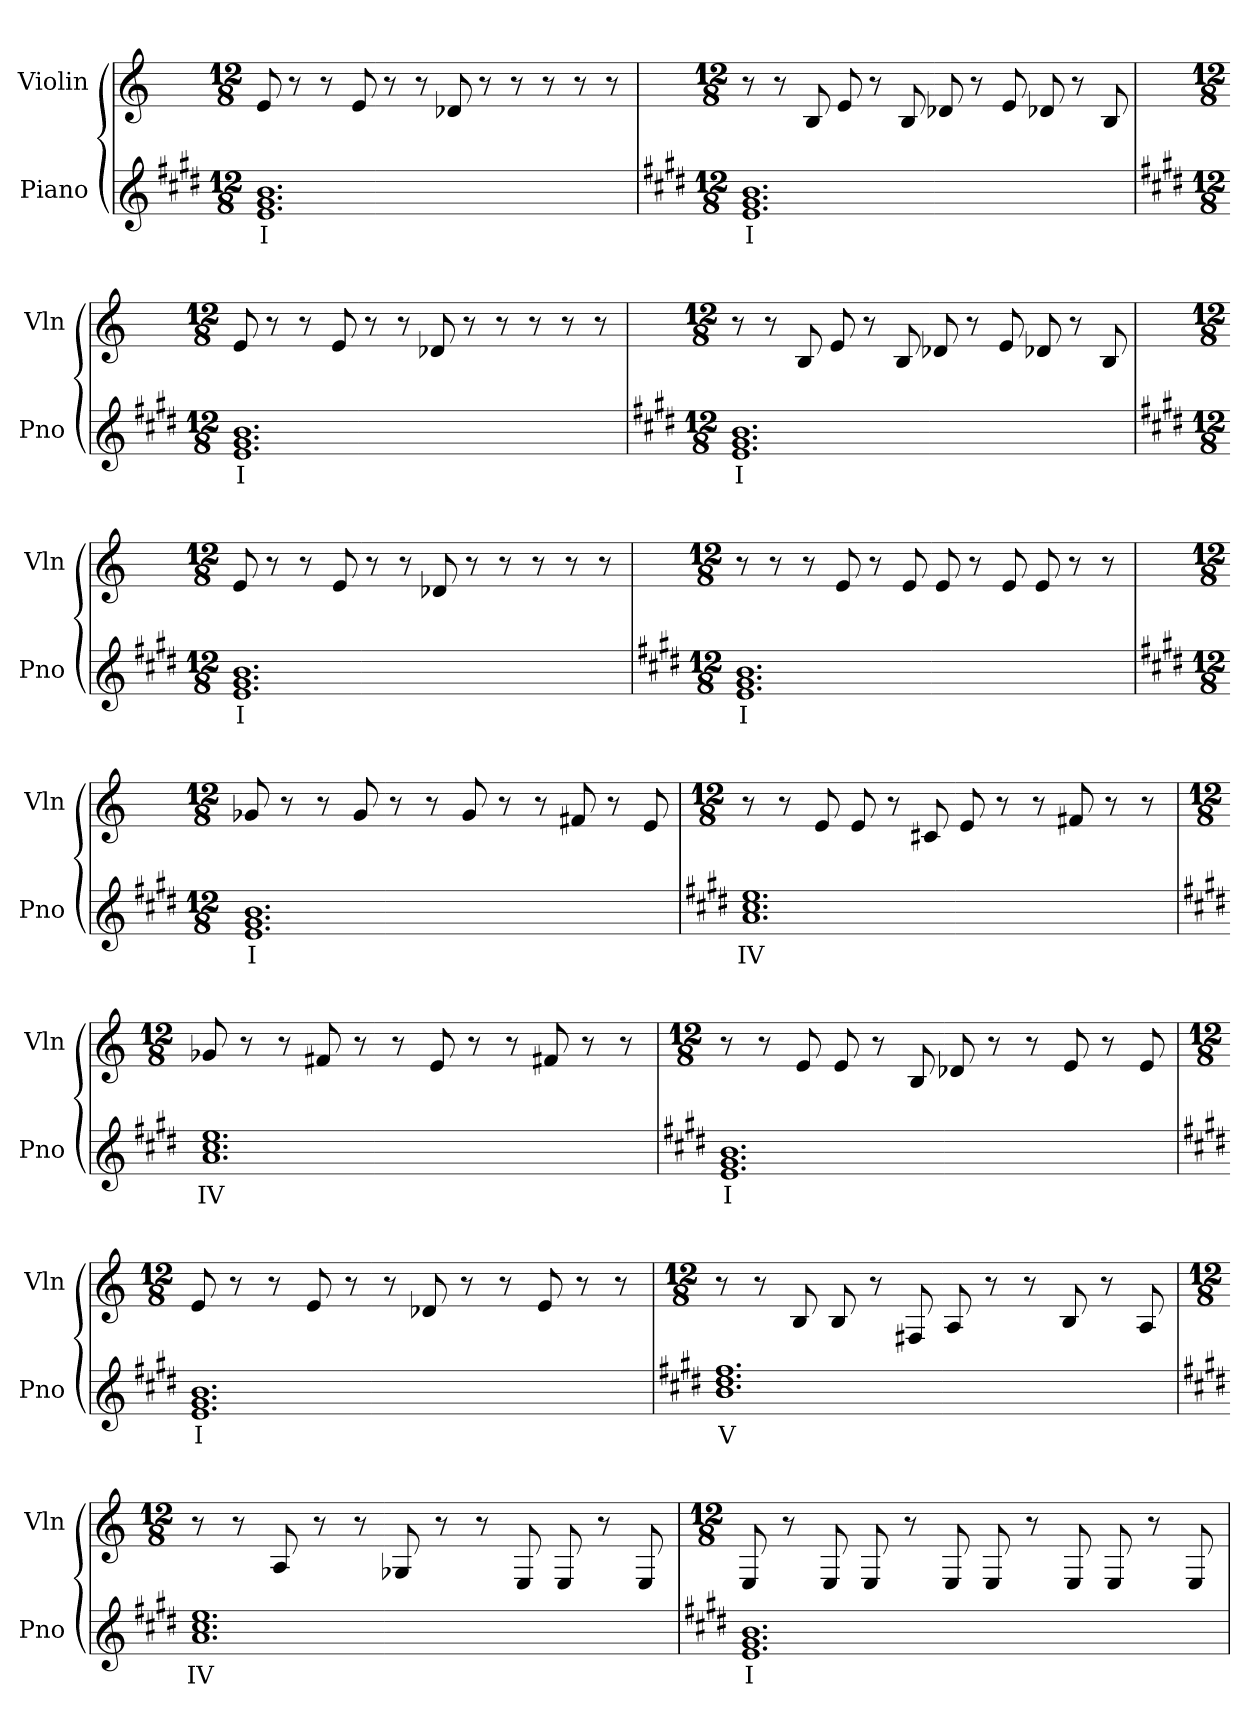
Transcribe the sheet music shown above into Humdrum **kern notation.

**kern	**text	**kern
*part2	*part2	*part1
*staff2	*staff2	*staff1
*I"Piano	*	*I"Violin
*I'Pno	*	*I'Vln
*k[f#c#g#d#]	*	*
*E:	*	*
*M12/8	*	*M12/8
=	=	=
1.e 1.g# 1.b	I	8e
.	.	8r
.	.	8r
.	.	8e
.	.	8r
.	.	8r
.	.	8d-X
.	.	8r
.	.	8r
.	.	8r
.	.	8r
.	.	8r
=	=	=
*k[f#c#g#d#]	*	*
*E:	*	*
*M12/8	*	*M12/8
1.e 1.g# 1.b	I	8r
.	.	8r
.	.	8B
.	.	8e
.	.	8r
.	.	8B
.	.	8d-X
.	.	8r
.	.	8e
.	.	8d-X
.	.	8r
.	.	8B
=	=	=
*k[f#c#g#d#]	*	*
*E:	*	*
*M12/8	*	*M12/8
1.e 1.g# 1.b	I	8e
.	.	8r
.	.	8r
.	.	8e
.	.	8r
.	.	8r
.	.	8d-X
.	.	8r
.	.	8r
.	.	8r
.	.	8r
.	.	8r
=	=	=
*k[f#c#g#d#]	*	*
*E:	*	*
*M12/8	*	*M12/8
1.e 1.g# 1.b	I	8r
.	.	8r
.	.	8B
.	.	8e
.	.	8r
.	.	8B
.	.	8d-X
.	.	8r
.	.	8e
.	.	8d-X
.	.	8r
.	.	8B
=	=	=
*k[f#c#g#d#]	*	*
*E:	*	*
*M12/8	*	*M12/8
1.e 1.g# 1.b	I	8e
.	.	8r
.	.	8r
.	.	8e
.	.	8r
.	.	8r
.	.	8d-X
.	.	8r
.	.	8r
.	.	8r
.	.	8r
.	.	8r
=	=	=
*k[f#c#g#d#]	*	*
*E:	*	*
*M12/8	*	*M12/8
1.e 1.g# 1.b	I	8r
.	.	8r
.	.	8r
.	.	8e
.	.	8r
.	.	8e
.	.	8e
.	.	8r
.	.	8e
.	.	8e
.	.	8r
.	.	8r
=	=	=
*k[f#c#g#d#]	*	*
*E:	*	*
*M12/8	*	*M12/8
1.e 1.g# 1.b	I	8g-X
.	.	8r
.	.	8r
.	.	8g-
.	.	8r
.	.	8r
.	.	8g-
.	.	8r
.	.	8r
.	.	8f#X
.	.	8r
.	.	8e
=	=	=
*k[f#c#g#d#]	*	*
*E:	*	*
*	*	*M12/8
1.a 1.cc# 1.ee	IV	8r
.	.	8r
.	.	8e
.	.	8e
.	.	8r
.	.	8c#X
.	.	8e
.	.	8r
.	.	8r
.	.	8f#X
.	.	8r
.	.	8r
=	=	=
*k[f#c#g#d#]	*	*
*E:	*	*
*	*	*M12/8
1.a 1.cc# 1.ee	IV	8g-X
.	.	8r
.	.	8r
.	.	8f#X
.	.	8r
.	.	8r
.	.	8e
.	.	8r
.	.	8r
.	.	8f#X
.	.	8r
.	.	8r
=	=	=
*k[f#c#g#d#]	*	*
*E:	*	*
*	*	*M12/8
1.e 1.g# 1.b	I	8r
.	.	8r
.	.	8e
.	.	8e
.	.	8r
.	.	8B
.	.	8d-X
.	.	8r
.	.	8r
.	.	8e
.	.	8r
.	.	8e
=	=	=
*k[f#c#g#d#]	*	*
*E:	*	*
*	*	*M12/8
1.e 1.g# 1.b	I	8e
.	.	8r
.	.	8r
.	.	8e
.	.	8r
.	.	8r
.	.	8d-X
.	.	8r
.	.	8r
.	.	8e
.	.	8r
.	.	8r
=	=	=
*k[f#c#g#d#]	*	*
*E:	*	*
*	*	*M12/8
1.b 1.dd# 1.ff#	V	8r
.	.	8r
.	.	8B
.	.	8B
.	.	8r
.	.	8F#X
.	.	8A
.	.	8r
.	.	8r
.	.	8B
.	.	8r
.	.	8A
=	=	=
*k[f#c#g#d#]	*	*
*E:	*	*
*	*	*M12/8
1.a 1.cc# 1.ee	IV	8r
.	.	8r
.	.	8A
.	.	8r
.	.	8r
.	.	8G-X
.	.	8r
.	.	8r
.	.	8E
.	.	8E
.	.	8r
.	.	8E
=	=	=
*k[f#c#g#d#]	*	*
*E:	*	*
*	*	*M12/8
1.e 1.g# 1.b	I	8E
.	.	8r
.	.	8E
.	.	8E
.	.	8r
.	.	8E
.	.	8E
.	.	8r
.	.	8E
.	.	8E
.	.	8r
.	.	8E
=	=	=
*-	*-	*-
